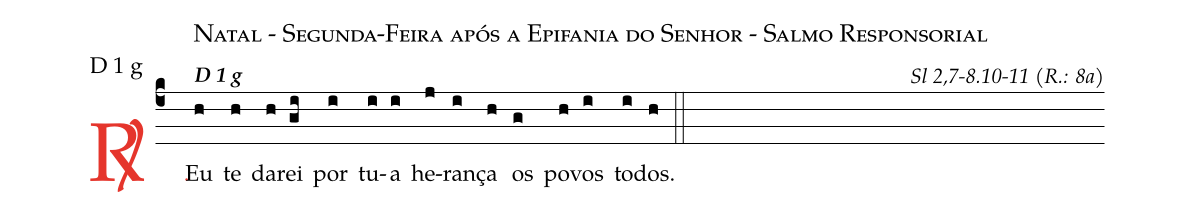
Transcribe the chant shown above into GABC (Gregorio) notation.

name: Natal - Segunda-Feira após a Epifania do Senhor - Salmo Responsorial;
mode: D 1 g;
commentary: Sl 2,7-8.10-11 (R.: 8a);
%%
(c4)

<c><sp>R/</sp>.</c>() Eu<alt>\textbf{D 1 g}</alt>(h) te(h) da(h)rei(gi) por(i) tu(i)a(i) he(j)ran(i)ça(h) os(g) po(h)vos(i) to(i)dos.(h)

(::)
